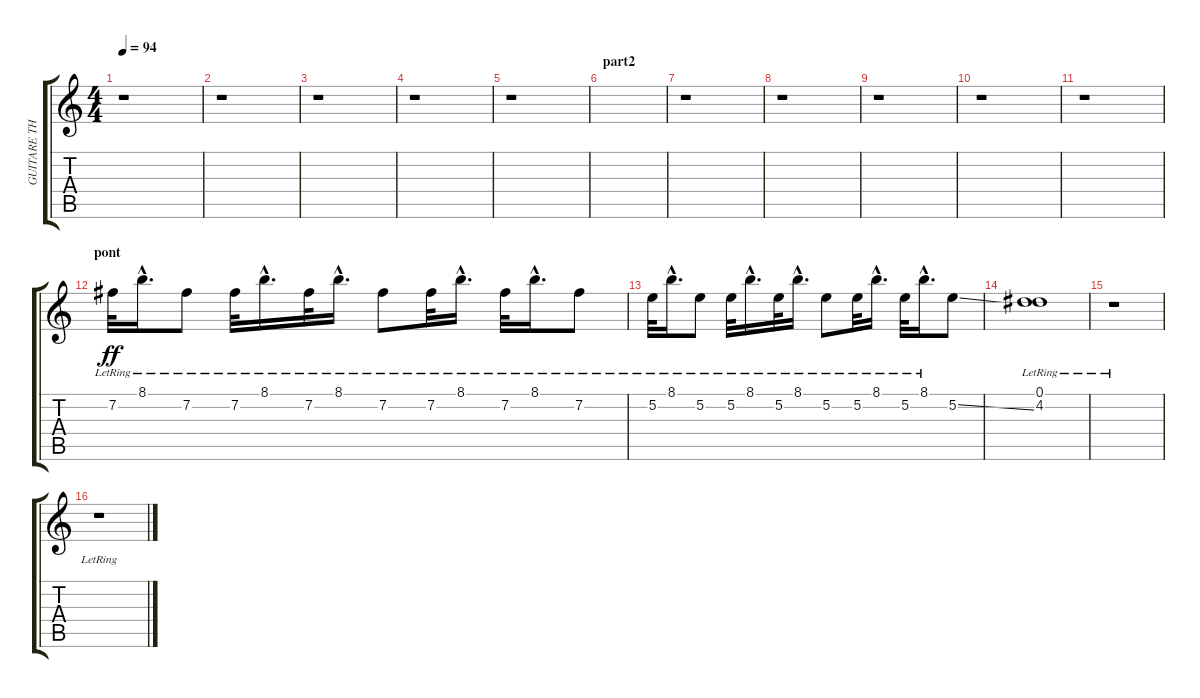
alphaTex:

\track ("GUITARE THEME" "GUITARE TH") {instrument acousticguitarnylon}
\staff {score tabs}
\tuning (Eb4 B3 G3 D3 A2 E2) {hide}
\ts (4 4)
\tempo 94
\clef g2
\ks c
r.1{dy ff} |
r.1 |
r.1 |
r.1 |
r.1 |
\section ("" "part2")
|
r.1 |
r.1 |
r.1 |
r.1 |
r.1 |
\section ("" "pont")
7.2{lr}.32 8.1{hac lr}.16{d} 7.2{lr}.8 7.2{lr}.32 8.1{hac lr}.16{d} 7.2{lr}.32 8.1{hac lr}.16{d} 7.2{lr}.8 7.2{lr}.32 8.1{hac lr}.16{d} 7.2{lr}.32 8.1{hac lr}.16{d} 7.2{lr}.8 |
5.2{lr}.32 8.1{hac lr}.16{d} 5.2{lr}.8 5.2{lr}.32 8.1{hac lr}.16{d} 5.2{lr}.32 8.1{hac lr}.16{d} 5.2{lr}.8 5.2{lr}.32 8.1{hac lr}.16{d} 5.2{lr}.32 8.1{hac lr}.16{d} 5.2{ss}.8 |
(0.1{lr} 4.2).1 |
r.1 |
r.1
